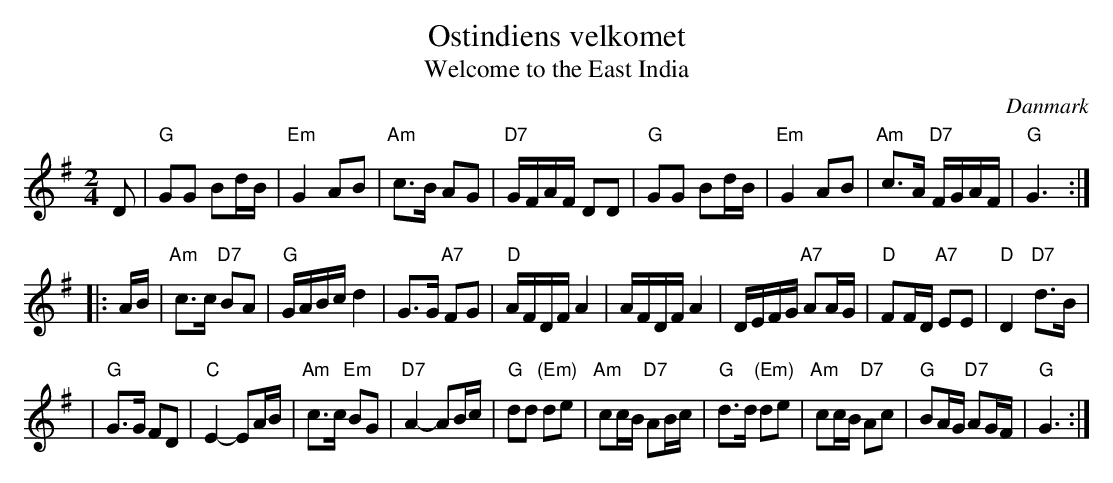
X:1
T: Ostindiens velkomet
T: Welcome to the East India
O: Danmark
M: 2/4
L: 1/16
K: G
D2 \
| "G"G2G2 B2dB | "Em"G4 A2B2 | "Am"c3B A2G2 | "D7"GFAF D2D2 \
| "G"G2G2 B2dB | "Em"G4 A2B2 | "Am"c3A "D7"FGAF | "G"G6 :|
|: AB \
| "Am"c3c "D7"B2A2 | "G"GABc d4 | G3G "A7"F2G2 | "D"AFDF A4 \
| AFDF A4 | DEFG "A7"A2AG | "D"F2FD "A7"E2E2 | "D"D4 "D7"d3B |
| "G"G3G F2D2 | "C"E4- E2AB | "Am"c3c "Em"B2G2 | "D7"A4- A2Bc | "G"d2d2 "(Em)"d2e2 \
| "Am"c2cB "D7"A2Bc | "G"d3d "(Em)"d2e2 | "Am"c2cB "D7"A2c2 \
| "G"B2AG "D7"A2GF | "G"G6 :|

"Alternate endings"[|]y8y4[|] \
|| "G"BAG2 "D7"AGF2 | "G"G6 :| \
|| "G"(3B2A2G2 "D7"(3A2G2F2 | "G"G6 |] \
|| "G"B2AG "D7"A2z2 | F4 "C"G2G2 | "G"G6 |]
